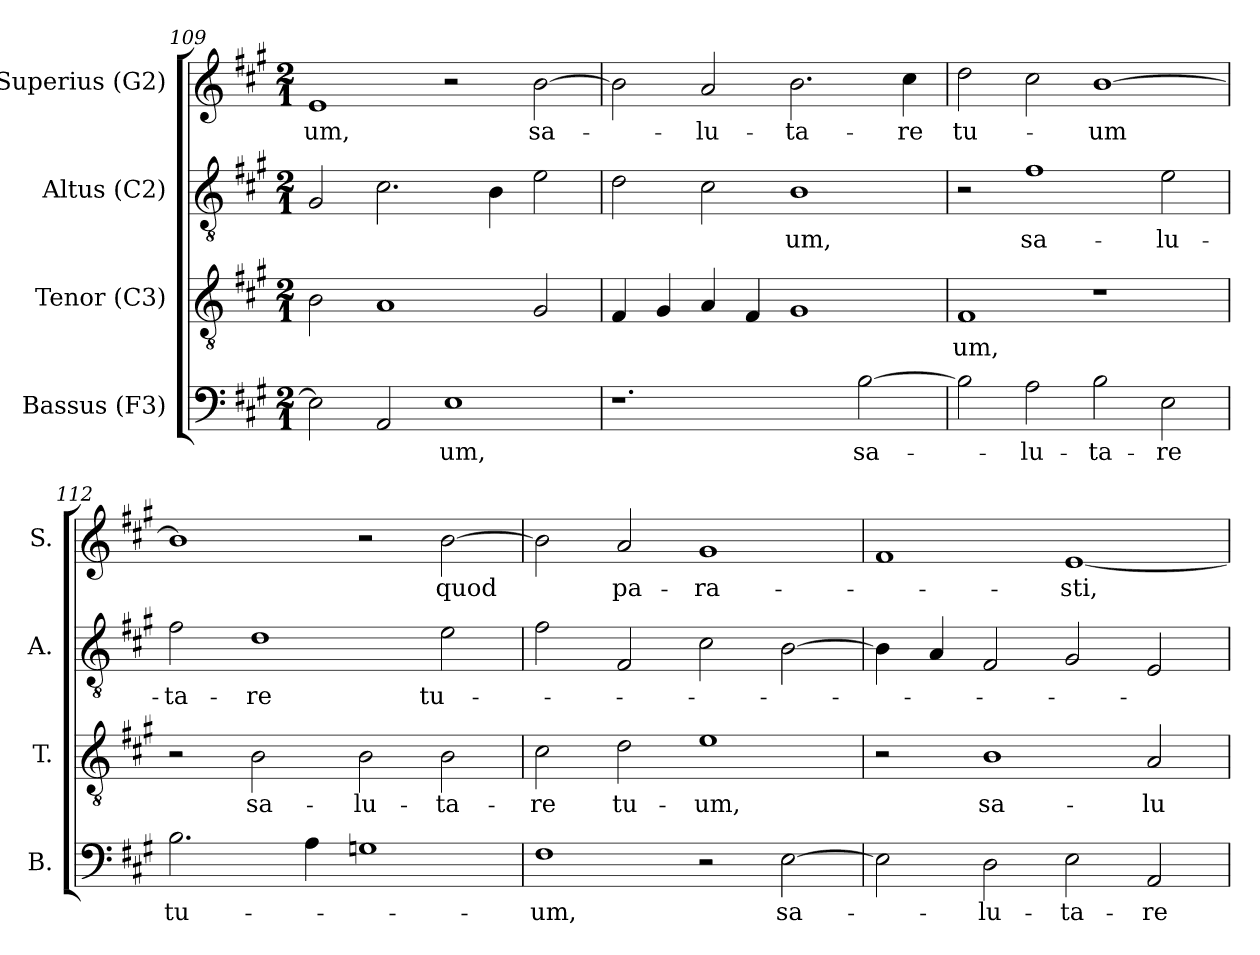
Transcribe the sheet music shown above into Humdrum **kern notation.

**kern	**text	**kern	**text	**kern	**text	**kern	**text
*part4	*part4	*part3	*part3	*part2	*part2	*part1	*part1
*staff4	*staff4	*staff3	*staff3	*staff2	*staff2	*staff1	*staff1
*I"Bassus (F3)	*	*I"Tenor (C3)	*	*I"Altus (C2)	*	*I"Superius (G2)	*
*I'B.	*	*I'T.	*	*I'A.	*	*I'S.	*
*clefF4	*	*clefGv2	*	*clefGv2	*	*clefG2	*
*	*	*ITrd7c12	*	*ITrd7c12	*	*	*
*k[f#c#g#]	*	*k[f#c#g#]	*	*k[f#c#g#]	*	*k[f#c#g#]	*
*A:	*	*A:	*	*A:	*	*A:	*
*M2/1	*	*M2/1	*	*M2/1	*	*M2/1	*
=109	=109	=109	=109	=109	=109	=109	=109
!	!	!	!	!	!	!	!LO:LY:b:color=#000000
2Ei\]	.	2BBi\	.	2GG#i/	.	1ei	-um,
2AAi/	.	1AAi	.	2.C#i\	.	.	.
!	!LO:LY:b:color=#000000	!	!	!	!	!	!
1Ei	-um,	.	.	.	.	2r	.
.	.	.	.	4BBi\	.	.	.
!	!	!	!	!	!	!	!LO:LY:b:color=#000000
.	.	2GG#i/	.	2Ei\	.	[2bi\	sa-
=110	=110	=110	=110	=110	=110	=110	=110
1.r	.	4FF#i/	.	2Di\	.	2bi\]	.
.	.	4GG#i/	.	.	.	.	.
!	!	!	!	!	!	!	!LO:LY:b:color=#000000
.	.	4AAi/	.	2C#i\	.	2ai/	-lu-
.	.	4FF#i/	.	.	.	.	.
!	!	!	!	!	!LO:LY:b:color=#000000	!	!
!	!	!	!	!	!	!	!LO:LY:b:color=#000000
.	.	1GG#i	.	1BBi	-um,	2.bi\	-ta-
!	!LO:LY:b:color=#000000	!	!	!	!	!	!
[2Bi\	sa-	.	.	.	.	.	.
!	!	!	!	!	!	!	!LO:LY:b:color=#000000
.	.	.	.	.	.	4cc#i\	-re
!!LO:PB:g=z
=111	=111	=111	=111	=111	=111	=111	=111
!	!	!	!LO:LY:b:color=#000000	!	!	!	!
!	!	!	!	!	!	!	!LO:LY:b:color=#000000
2Bi\]	.	1FF#i	-um,	2r	.	2ddi\	tu-
!	!LO:LY:b:color=#000000	!	!	!	!	!	!
!	!	!	!	!	!LO:LY:b:color=#000000	!	!
2Ai\	-lu-	.	.	1F#i	sa-	2cc#i\	.
!	!LO:LY:b:color=#000000	!	!	!	!	!	!
!	!	!	!	!	!	!	!LO:LY:b:color=#000000
2Bi\	-ta-	1r	.	.	.	[1bi	-um
!	!LO:LY:b:color=#000000	!	!	!	!	!	!
!	!	!	!	!	!LO:LY:b:color=#000000	!	!
2Ei\	-re	.	.	2Ei\	-lu-	.	.
=112	=112	=112	=112	=112	=112	=112	=112
!	!LO:LY:b:color=#000000	!	!	!	!	!	!
!	!	!	!	!	!LO:LY:b:color=#000000	!	!
2.Bi\	tu-	2r	.	2F#i\	-ta-	1bi]	.
!	!	!	!LO:LY:b:color=#000000	!	!	!	!
!	!	!	!	!	!LO:LY:b:color=#000000	!	!
.	.	2BBi\	sa-	1Di	-re	.	.
4Ai\	.	.	.	.	.	.	.
!	!	!	!LO:LY:b:color=#000000	!	!	!	!
1Gi	.	2BBi\	-lu-	.	.	2r	.
!	!	!	!LO:LY:b:color=#000000	!	!	!	!
!	!	!	!	!	!LO:LY:b:color=#000000	!	!
!	!	!	!	!	!	!	!LO:LY:b:color=#000000
.	.	2BBi\	-ta-	2Ei\	tu-	[2bi\	quod
=113	=113	=113	=113	=113	=113	=113	=113
!	!LO:LY:b:color=#000000	!	!	!	!	!	!
!	!	!	!LO:LY:b:color=#000000	!	!	!	!
1F#i	-um,	2C#i\	-re	2F#i\	.	2bi\]	.
!	!	!	!LO:LY:b:color=#000000	!	!	!	!
!	!	!	!	!	!	!	!LO:LY:b:color=#000000
.	.	2Di\	tu-	2FF#i/	.	2ai/	pa-
!	!	!	!LO:LY:b:color=#000000	!	!	!	!
!	!	!	!	!	!	!	!LO:LY:b:color=#000000
2r	.	1Ei	-um,	2C#i\	.	1g#i	-ra-
!	!LO:LY:b:color=#000000	!	!	!	!	!	!
[2Ei\	sa-	.	.	[2BBi\	.	.	.
=114	=114	=114	=114	=114	=114	=114	=114
2Ei\]	.	2r	.	4BBi\]	.	1f#i	.
.	.	.	.	4AAi/	.	.	.
!	!LO:LY:b:color=#000000	!	!	!	!	!	!
!	!	!	!LO:LY:b:color=#000000	!	!	!	!
2Di\	-lu-	1BBi	sa-	2FF#i/	.	.	.
!	!LO:LY:b:color=#000000	!	!	!	!	!	!
!	!	!	!	!	!	!	!LO:LY:b:color=#000000
2Ei\	-ta-	.	.	2GG#i/	.	[1ei	-sti,
!	!LO:LY:b:color=#000000	!	!	!	!	!	!
!	!	!	!LO:LY:b:color=#000000	!	!	!	!
2AAi/	-re	2AAi/	-lu-	2EEi/	.	.	.
=	=	=	=	=	=	=	=
*-	*-	*-	*-	*-	*-	*-	*-
